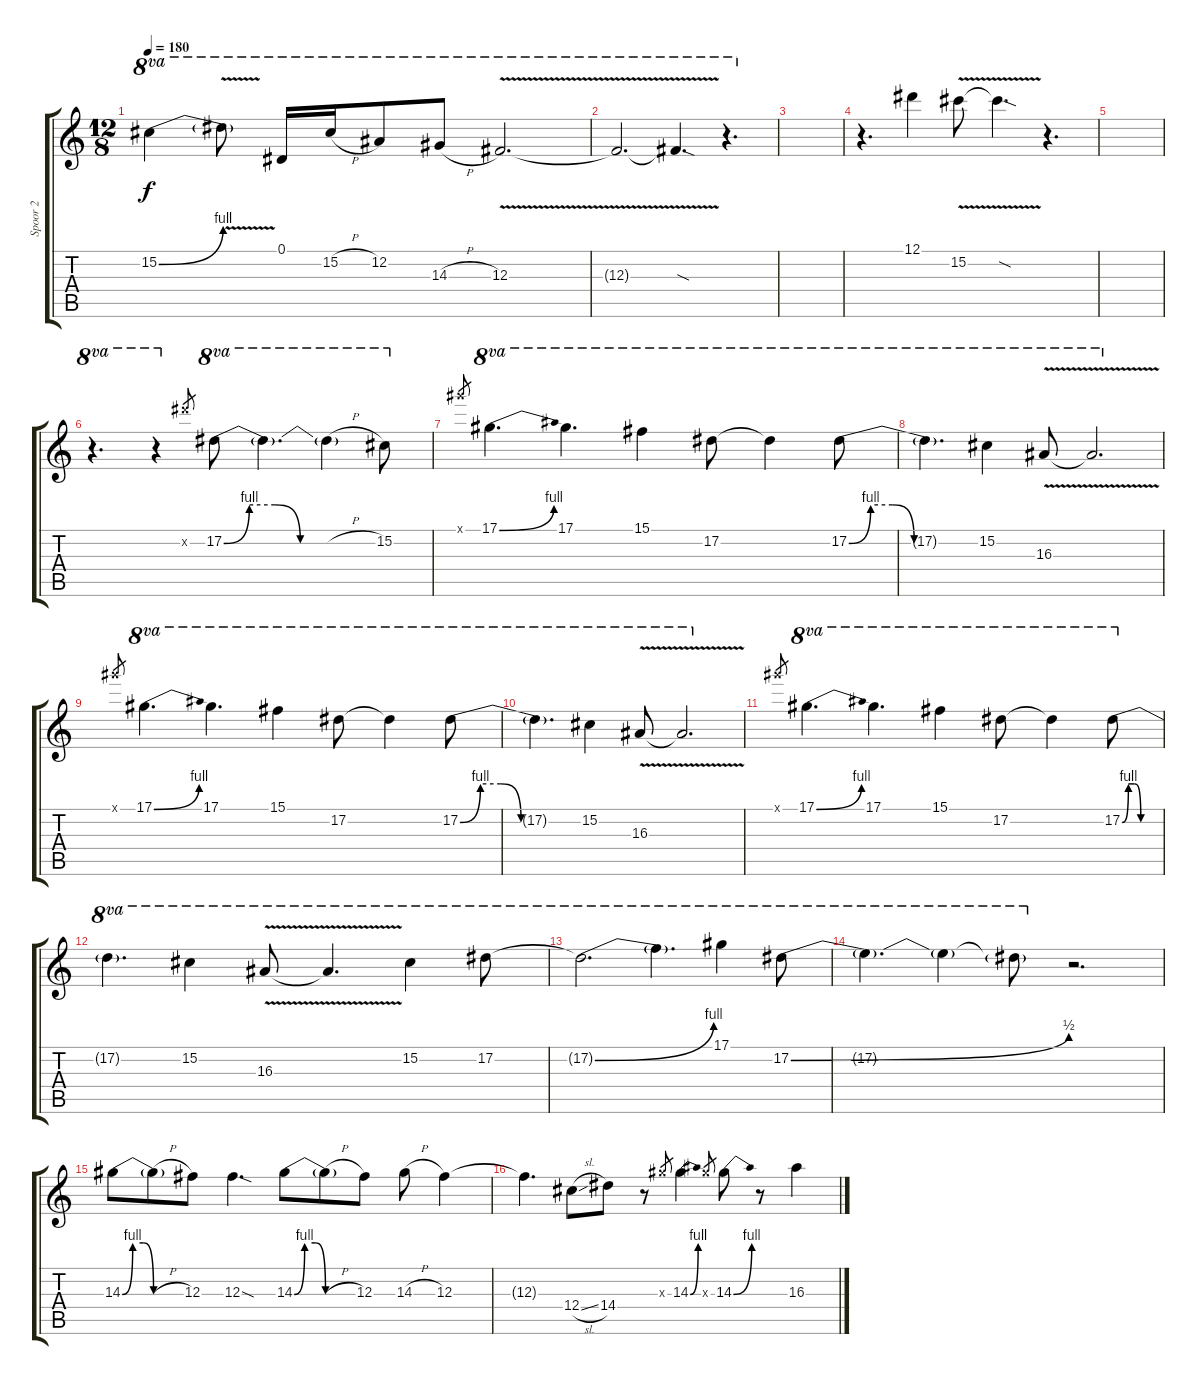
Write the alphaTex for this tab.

\track ("Spoor 2" "Spoor 2") {instrument distortionguitar}
\staff {score tabs}
\tuning (Eb4 Bb3 Gb3 Db3 Ab2 Eb2) {hide}
\ts (12 8)
\tempo 180
\clef g2
\ks c
15.2{be (bend 0 0 60 4)}.4{ot 8va dy f} 15.2{v t}.8{ot 8va} 0.1.16{ot 8va} 15.2{h}.16{ot 8va} 12.2.8{ot 8va} 14.3{h}.8{ot 8va} 12.3{v}.2{d ot 8va} |
12.3{v t}.2{d ot 8va} 12.3{sod t}.4{d ot 8va} r.4{d ot 8va} |
|
r.4{d} 12.1.4 15.2{v}.8 15.2{v sod t}.4{d} r.4{d} |
|
r.4{d ot 8va} r.4{ot 8va} 17.2{x}.8{gr} 17.2{be (custom 0 0 10 4 20 4 30 0 60 0)}.8{ot 8va} 17.2{t}.4{d ot 8va} 17.2{h t}.4{ot 8va} 15.2.8{ot 8va} |
17.1{x}.8{gr} 17.1{be (bend 0 0 60 4)}.4{d ot 8va} 17.1.4{d ot 8va} 15.1.4{ot 8va} 17.2.8{ot 8va} 17.2{t}.4{ot 8va} 17.2{be (custom 0 0 10 4 20 4 30 0 60 0)}.8{ot 8va} |
17.2{t}.4{d ot 8va} 15.2.4{ot 8va} 16.3{v}.8{ot 8va} 16.3{t}.2{d ot 8va} |
17.1{x}.8{gr} 17.1{be (bend 0 0 60 4)}.4{d ot 8va} 17.1.4{d ot 8va} 15.1.4{ot 8va} 17.2.8{ot 8va} 17.2{t}.4{ot 8va} 17.2{be (custom 0 0 10 4 20 4 30 0 60 0)}.8{ot 8va} |
17.2{t}.4{d ot 8va} 15.2.4{ot 8va} 16.3{v}.8{ot 8va} 16.3{t}.2{d ot 8va} |
17.1{x}.8{gr} 17.1{be (bend 0 0 60 4)}.4{d ot 8va} 17.1.4{d ot 8va} 15.1.4{ot 8va} 17.2.8{ot 8va} 17.2{t}.4{ot 8va} 17.2{be (custom 0 0 10 4 20 4 30 0 60 0)}.8{ot 8va} |
17.2{t}.4{d ot 8va} 15.2.4{ot 8va} 16.3{v}.8{ot 8va} 16.3{t}.4{d ot 8va} 15.2.4{ot 8va} 17.2.8{ot 8va} |
17.2{be (bend 0 0 60 4) t}.2{d ot 8va} 17.2{t}.4{d ot 8va} 17.1.4{ot 8va} 17.2{be (bend 0 0 60 2)}.8{ot 8va} |
17.2{t}.4{d ot 8va} 17.2{t}.4{ot 8va} 17.2{t}.8{ot 8va} r.2{d} |
14.3{be (custom 0 0 10 4 20 4 30 0 60 0)}.8 14.3{h t}.8 12.3.8 12.3{sod}.4{d} 14.3{be (custom 0 0 10 4 20 4 30 0 60 0)}.8 14.3{h t}.8 12.3.8 14.3{h}.8 12.3.4 |
12.3{t}.4{d} 12.4{sl}.8 14.4.8 r.8 14.3{x}.8{gr} 14.3{be (bend 0 0 60 4)}.4 14.3{x}.8{gr} 14.3{be (bend 0 0 60 4)}.8 r.8 16.3.4
